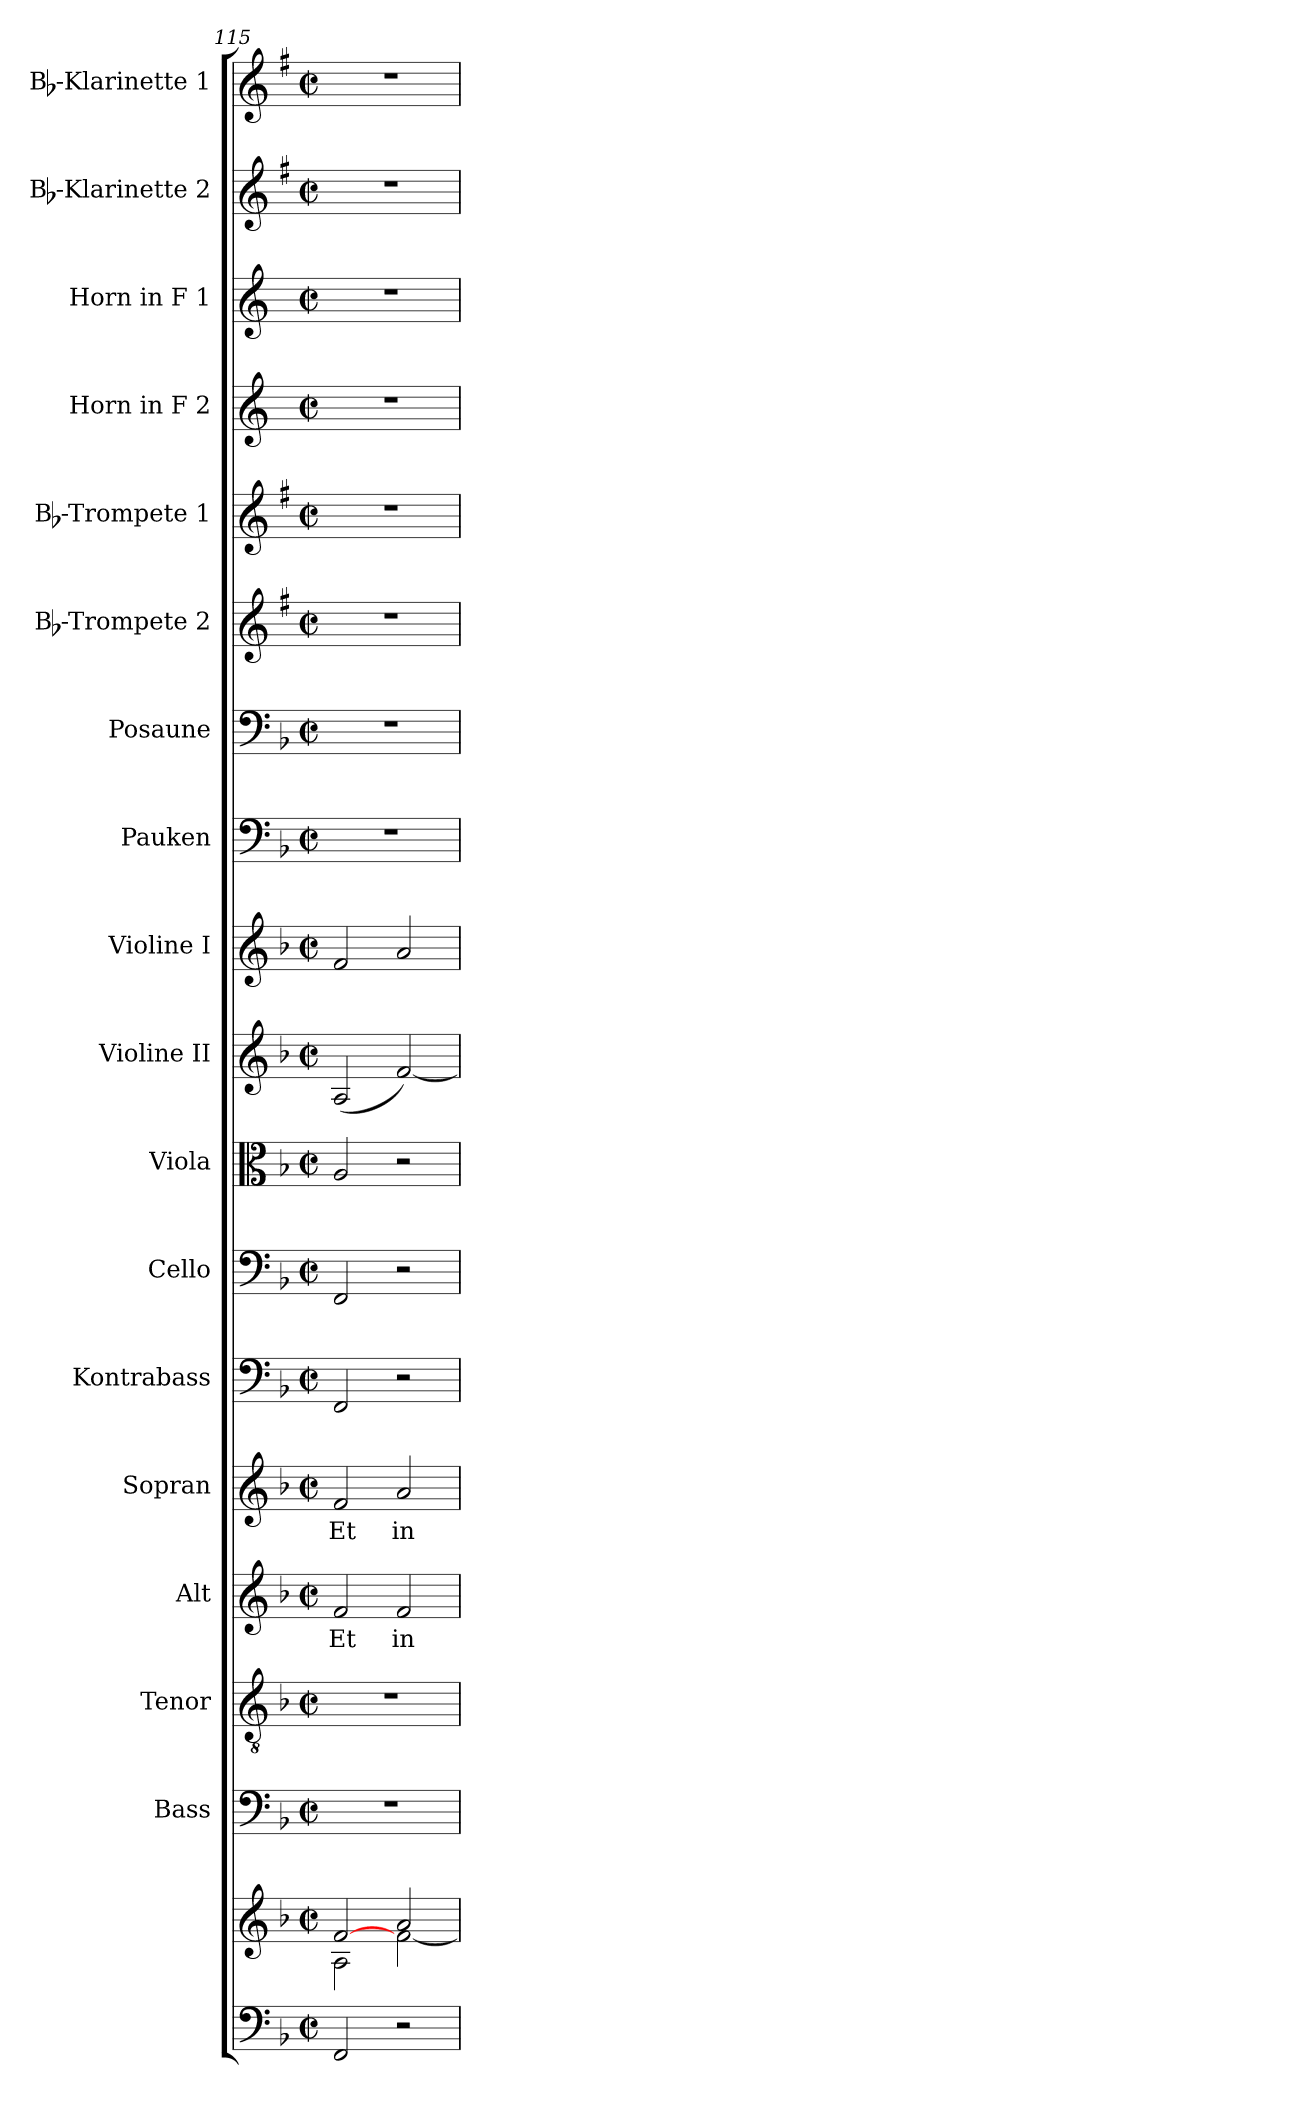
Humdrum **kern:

**kern	**kern	**kern	**kern	**kern	**text	**kern	**text	**kern	**kern	**kern	**kern	**kern	**kern	**kern	**kern	**kern	**kern	**kern	**kern	**kern
*part18	*part18	*part17	*part16	*part15	*part15	*part14	*part14	*part13	*part12	*part11	*part10	*part9	*part8	*part7	*part6	*part5	*part4	*part3	*part2	*part1
*staff19	*staff18	*staff17	*staff16	*staff15	*staff15	*staff14	*staff14	*staff13	*staff12	*staff11	*staff10	*staff9	*staff8	*staff7	*staff6	*staff5	*staff4	*staff3	*staff2	*staff1
*	*	*I"Bass	*I"Tenor	*I"Alt	*	*I"Sopran	*	*I"Kontrabass	*I"Cello	*I"Viola	*I"Violine II	*I"Violine I	*I"Pauken	*I"Posaune	*I"Bb-Trompete 2	*I"Bb-Trompete 1	*I"Horn in F 2	*I"Horn in F 1	*I"Bb-Klarinette 2	*I"Bb-Klarinette 1
*	*	*I'B.	*I'T.	*I'A.	*	*I'S.	*	*I'Kb.	*	*I'Vla.	*I'Vl. II	*I'Vl. I	*I'Pk.	*I'Pos.	*I'Bb Trp. 2	*I'Bb Trp. 1	*	*	*I'Bb Kl. 2	*I'Bb Kl. 1
*clefF4	*clefG2	*clefF4	*clefGv2	*clefG2	*	*clefG2	*	*clefF4	*clefF4	*clefC3	*clefG2	*clefG2	*clefF4	*clefF4	*clefG2	*clefG2	*clefG2	*clefG2	*clefG2	*clefG2
*	*	*	*	*	*	*	*	*ITrd7c12	*	*	*	*	*	*	*ITrd1c2	*ITrd1c2	*ITrd4c7	*ITrd4c7	*ITrd1c2	*ITrd1c2
*k[b-]	*k[b-]	*k[b-]	*k[b-]	*k[b-]	*	*k[b-]	*	*k[b-]	*k[b-]	*k[b-]	*k[b-]	*k[b-]	*k[b-]	*k[b-]	*k[b-]	*k[b-]	*k[b-]	*k[b-]	*k[b-]	*k[b-]
*F:	*F:	*F:	*F:	*F:	*	*F:	*	*F:	*F:	*F:	*F:	*F:	*F:	*F:	*F:	*F:	*F:	*F:	*F:	*F:
*M2/2	*M2/2	*M2/2	*M2/2	*M2/2	*	*M2/2	*	*M2/2	*M2/2	*M2/2	*M2/2	*M2/2	*M2/2	*M2/2	*M2/2	*M2/2	*M2/2	*M2/2	*M2/2	*M2/2
*met(c|)	*met(c|)	*met(c|)	*met(c|)	*met(c|)	*	*met(c|)	*	*met(c|)	*met(c|)	*met(c|)	*met(c|)	*met(c|)	*met(c|)	*met(c|)	*met(c|)	*met(c|)	*met(c|)	*met(c|)	*met(c|)	*met(c|)
=115	=115	=115	=115	=115	=115	=115	=115	=115	=115	=115	=115	=115	=115	=115	=115	=115	=115	=115	=115	=115
*	*^	*	*	*	*	*	*	*	*	*	*	*	*	*	*	*	*	*	*	*
!	!	!	!	!	!	!LO:LY:b	!	!LO:LY:b	!	!	!	!	!	!	!	!	!	!	!	!	!
2FF/	[>2f/	2A\	1r	1r	2f/	Et	2f/	Et	2FFF/	2FF/	2A/	(<2A/	(<2f/	1r	1r	1r	1r	1r	1r	1r	1r
!	!	!	!	!	!	!LO:LY:b	!	!LO:LY:b	!	!	!	!	!	!	!	!	!	!	!	!	!
2r	2a/	[<2f\	.	.	2f/	in	2a/	in	2r	2r	2r	[2f/)	2a/	.	.	.	.	.	.	.	.
*	*v	*v	*	*	*	*	*	*	*	*	*	*	*	*	*	*	*	*	*	*	*
=	=	=	=	=	=	=	=	=	=	=	=	=	=	=	=	=	=	=	=	=
*-	*-	*-	*-	*-	*-	*-	*-	*-	*-	*-	*-	*-	*-	*-	*-	*-	*-	*-	*-	*-
